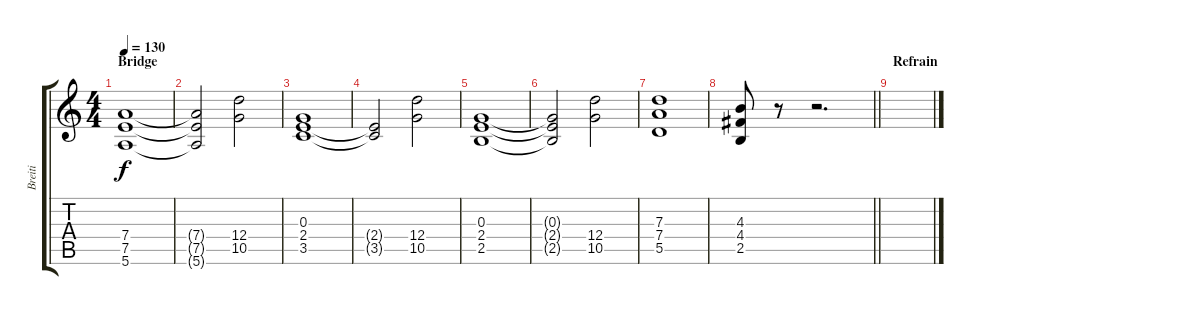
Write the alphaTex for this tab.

\track ("Breiti" "Breiti") {instrument overdrivenguitar}
\staff {score tabs}
\tuning (E4 B3 G3 D3 A2 E2) {hide}
\ts (4 4)
\section ("" "Bridge")
\tempo 130
\clef g2
\ks c
(7.4 7.5 5.6).1{dy f} |
(7.4{t} 7.5{t} 5.6{t}).2 (12.4 10.5).2 |
(0.3 2.4 3.5).1 |
(2.4{t} 3.5{t}).2 (12.4 10.5).2 |
(0.3 2.4 2.5).1 |
(0.3{t} 2.4{t} 2.5{t}).2 (12.4 10.5).2 |
(7.3 7.4 5.5).1 |
\barLineRight lightlight
(4.3 4.4 2.5).8 r.8 r.2{d} |
\section ("" "Refrain")
